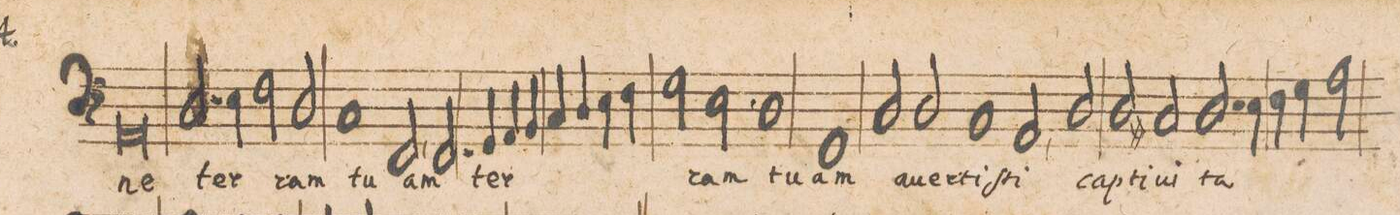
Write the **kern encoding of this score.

**kern	**text
*I"[BASSVS.]	*
*clefF4	*
*k[]	*
*met(C|)	*
*M2/1	*
0AA	-ne
=39-	=39-
2.D/	ter-
4E\	.
2F\	.
2D/	-ram
=40-	=40-
1C	tu-
2FF,</	-am
2.FF/	ter-
=41-	=41-
4GG/	.
4AA/	.
4BB/	.
4C/	.
4D/	.
4E\	.
4F\	.
=42-	=42-
2G\	.
2E\	-ram
1D	tu-
=43-	=43-
1GG	-am
2D/	a-
2D/	-ver-
=44-	=44-
1C	-ti-
2AA,</	-ſti
2D/	ca-
=45-	=45-
2D/	-pti-
2C#X/	-vi-
2.D/	-ta-
4E\	.
=46-	=46-
4F\	.
4G\	.
2A\	.
*-	*-
